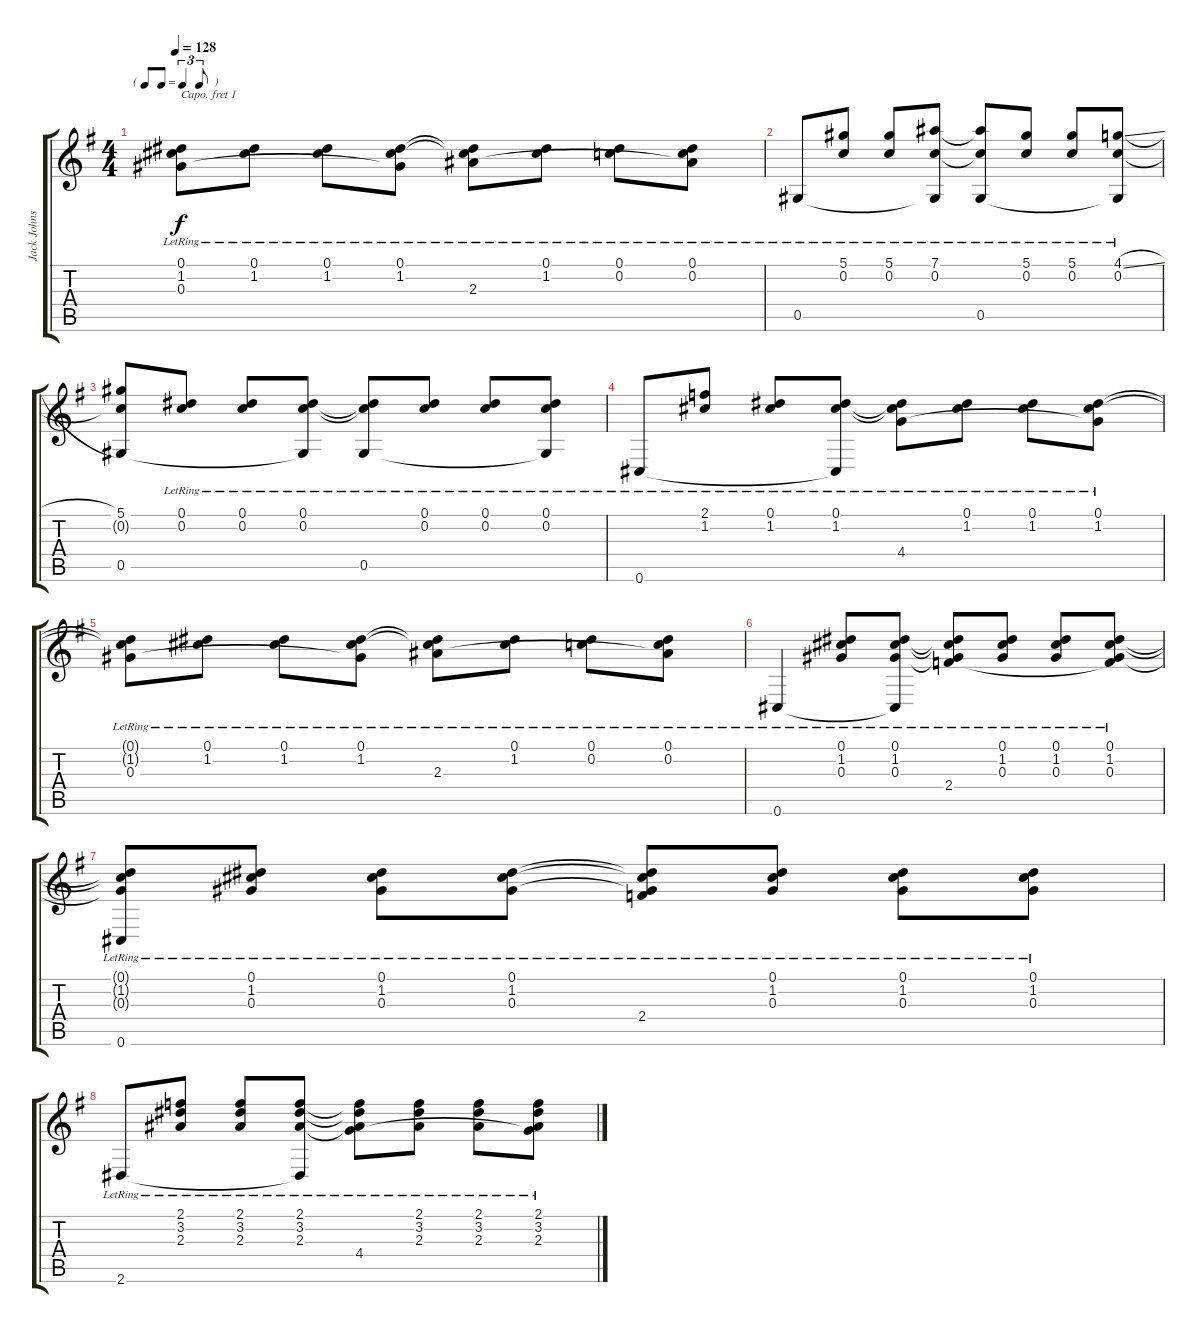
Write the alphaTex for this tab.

\track ("Jack Johnson " "Jack Johns") {instrument acousticguitarsteel}
\staff {score tabs}
\capo 1
\tuning (D4 B3 G3 D3 G2 C2) {hide}
\ts (4 4)
\tf triplet8th
\tempo 128
\clef g2
\ks g
(0.1{t} 1.2{t} 0.3{lr}).8{dy f} (0.1{lr} 1.2{lr}).8 (0.1{lr} 1.2{lr}).8 (0.1{lr} 1.2{lr} 0.3{t}).8 (0.1{t} 1.2{t} 2.3{lr}).8 (0.1{lr} 1.2{lr}).8 (0.1{lr} 0.2{lr}).8 (0.1{lr} 0.2{lr} 2.3{t}).8 |
0.5{lr}.8 (5.1{lr} 0.2{lr}).8 (5.1{lr} 0.2{lr}).8 (7.1{lr} 0.2{lr} 0.5{t}).8 (7.1{t} 0.2{t} 0.5{lr}).8 (5.1{lr} 0.2{lr}).8 (5.1{lr} 0.2{lr}).8 (4.1{sl lr} 0.2{lr} 0.5{t}).8 |
(5.1 0.2{t} 0.5).8 (0.1{lr} 0.2{lr}).8 (0.1{lr} 0.2{lr}).8 (0.1{lr} 0.2{lr} 0.5{t}).8 (0.1{t} 0.2{t} 0.5{lr}).8 (0.1{lr} 0.2{lr}).8 (0.1{lr} 0.2{lr}).8 (0.1{lr} 0.2{lr} 0.5{t}).8 |
0.6{lr}.8 (2.1{lr} 1.2{lr}).8 (0.1{lr} 1.2{lr}).8 (0.1{lr} 1.2{lr} 0.6{t}).8 (0.1{t} 1.2{t} 4.4{lr}).8 (0.1{lr} 1.2{lr}).8 (0.1{lr} 1.2{lr}).8 (0.1{lr} 1.2{lr} 4.4{t}).8 |
(0.1{t} 1.2{t} 0.3{lr}).8 (0.1{lr} 1.2{lr}).8 (0.1{lr} 1.2{lr}).8 (0.1{lr} 1.2{lr} 0.3{t}).8 (0.1{t} 1.2{t} 2.3{lr}).8 (0.1{lr} 1.2{lr}).8 (0.1{lr} 0.2{lr}).8 (0.1{lr} 0.2{lr} 2.3{t}).8 |
0.6{lr}.4 (0.1{lr} 1.2{lr} 0.3{lr}).8 (0.1{lr} 1.2{lr} 0.3{lr} 0.6{t}).8 (0.1{t} 1.2{t} 0.3{t} 2.4{lr}).8 (0.1{lr} 1.2{lr} 0.3{lr}).8 (0.1{lr} 1.2{lr} 0.3{lr}).8 (0.1{lr} 1.2{lr} 0.3{lr} 2.4{t}).8 |
(0.1{t} 1.2{t} 0.3{t} 0.6{lr}).8 (0.1{lr} 1.2{lr} 0.3{lr}).8 (0.1{lr} 1.2{lr} 0.3{lr}).8 (0.1{lr} 1.2{lr} 0.3{lr}).8 (0.1{t} 1.2{t} 0.3{t} 2.4{lr}).8 (0.1{lr} 1.2{lr} 0.3{lr}).8 (0.1{lr} 1.2{lr} 0.3{lr}).8 (0.1{lr} 1.2{lr} 0.3{lr}).8 |
2.6{lr}.8 (2.1{lr} 3.2{lr} 2.3{lr}).8 (2.1{lr} 3.2{lr} 2.3{lr}).8 (2.1{lr} 3.2{lr} 2.3{lr} 2.6{t}).8 (2.1{t} 3.2{t} 2.3{t} 4.4{lr}).8 (2.1{lr} 3.2{lr} 2.3{lr}).8 (2.1{lr} 3.2{lr} 2.3{lr}).8 (2.1{lr} 3.2{lr} 2.3{lr} 4.4{t}).8
